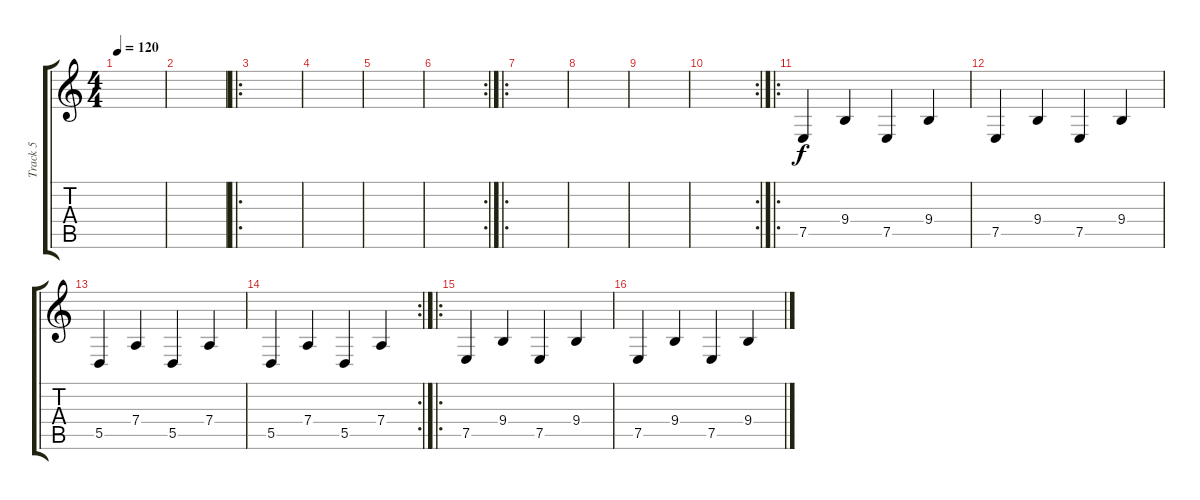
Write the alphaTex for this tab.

\track ("Track 5" "Track 5") {instrument koto}
\staff {score tabs}
\tuning (E4 B3 G3 D3 A2 E2) {hide}
\ts (4 4)
\tempo 120
\clef g2
\ks c
|
|
\ro
|
|
|
\rc 2
|
\ro
|
|
|
\rc 2
|
\ro
7.5.4 9.4.4 7.5.4 9.4.4 |
7.5.4 9.4.4 7.5.4 9.4.4 |
5.5.4 7.4.4 5.5.4 7.4.4 |
\rc 2
5.5.4 7.4.4 5.5.4 7.4.4 |
\ro
7.5.4 9.4.4 7.5.4 9.4.4 |
7.5.4 9.4.4 7.5.4 9.4.4
